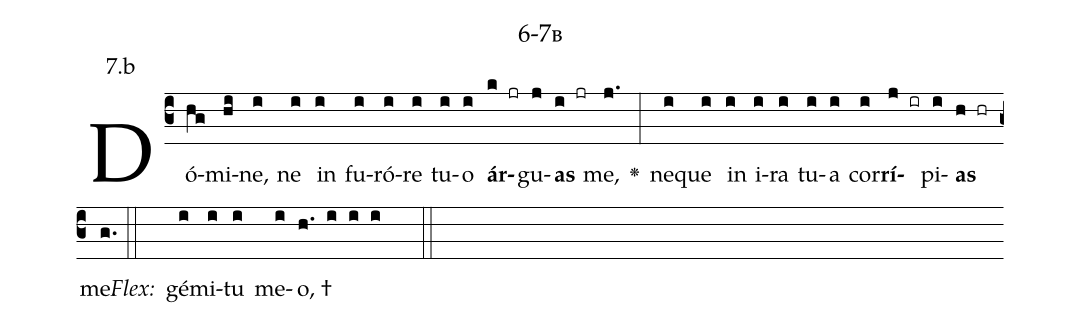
name: 6-7b;
annotation: 7.b;
%%
(c3)Dó(hg)mi(hi)ne,(i) ne(i) in(i) fu(i)ró(i)re(i) tu(i)o(i) <b>ár</b>(k jr)gu(j)<b>as</b>(i jr) me,(j.) <v>\greheightstar</v>(:) ne(i)que(i) in(i) i(i)ra(i) tu(i)a(i) cor(i)<b>rí</b>(j ir)pi(i)<b>as</b>(h hr) me.(g.) (::)
<i>Flex:</i>()  gé(i)mi(i)tu(i) me(i)o, †(h. i i i  ::)

%E(i) u(i) o(j) u(i) a(h) e.(g.) (::)
